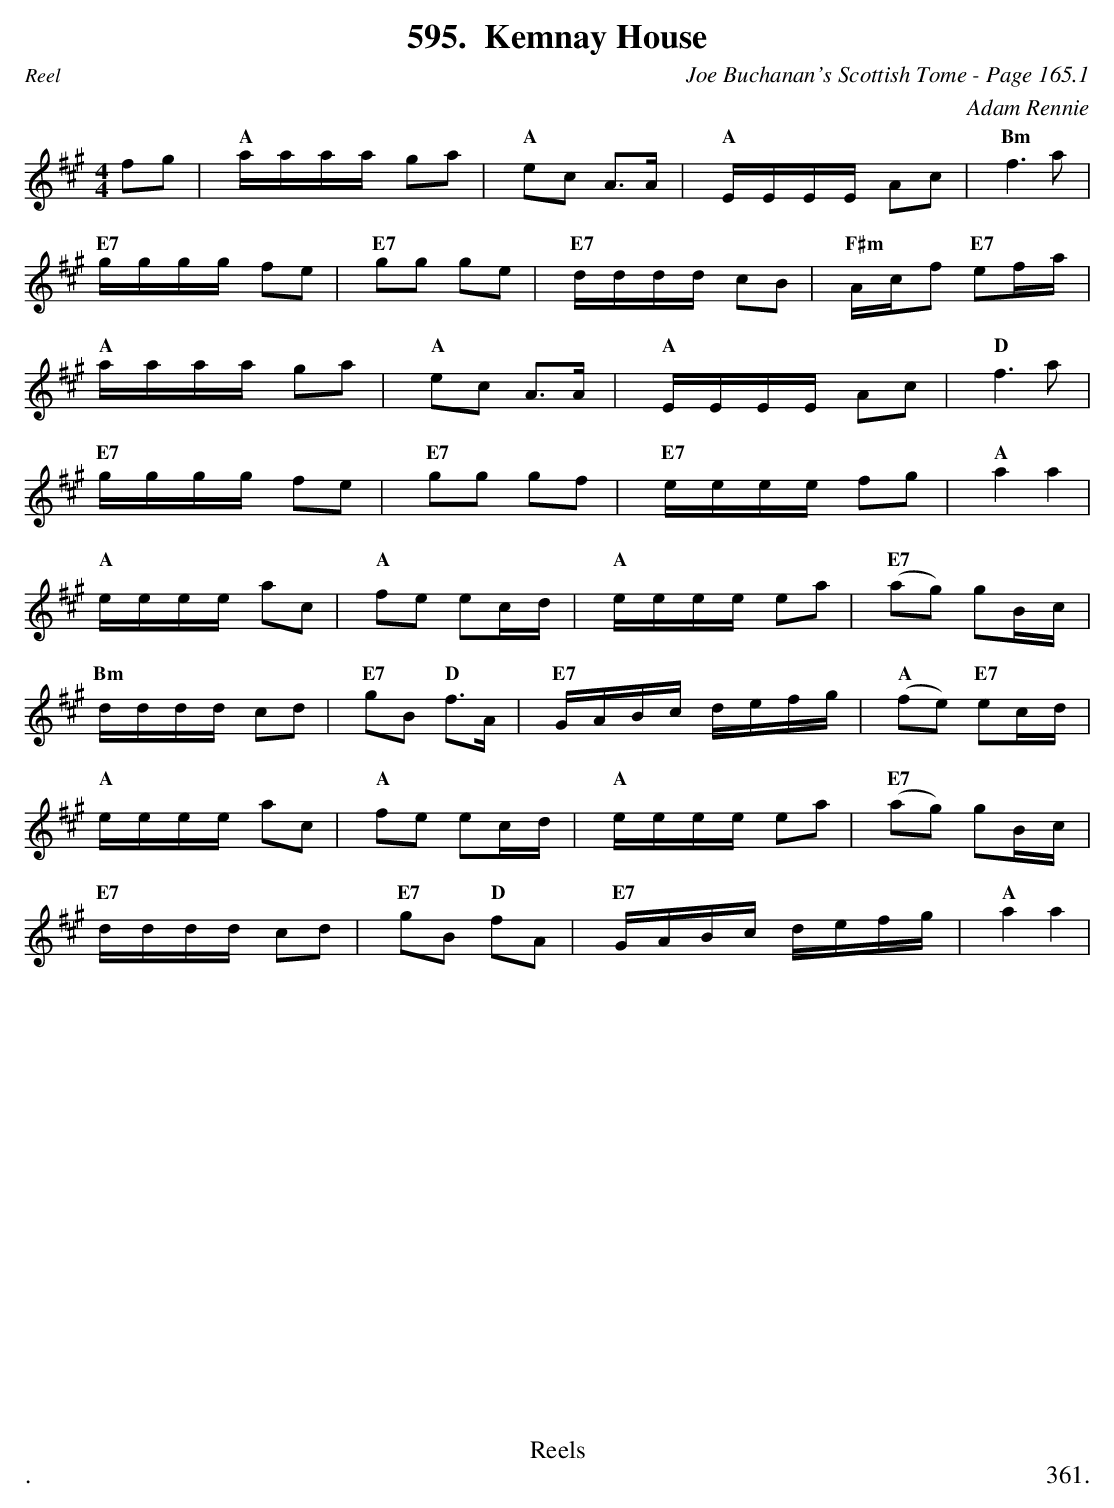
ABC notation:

X:1
T:Kemnay House
C:Joe Buchanan's Scottish Tome - Page 165.1
C:Adam Rennie
L:1/8
M:4/4
K:A
fg |"A" a/a/a/a/ ga |"A" ec A>A |"A" E/E/E/E/ Ac |"Bm" f3 a |
"E7"g/g/g/g/ fe | "E7"gg ge |"E7" d/d/d/d/ cB |"F#m" A/c/f "E7"ef/a/ |
"A"a/a/a/a/ ga |"A" ec A>A |"A" E/E/E/E/ Ac | "D"f3 a |
"E7"g/g/g/g/ fe |"E7" gg gf |"E7" e/e/e/e/ fg |"A" a2 a2 |
"A"e/e/e/e/ ac |"A" fe ec/d/ |"A" e/e/e/e/ ea | "E7"(ag) gB/c/ |
"Bm"d/d/d/d/ cd |"E7" gB "D"f>A |"E7" G/A/B/c/ d/e/f/g/ | "A"(fe) "E7"ec/d/ |
"A"e/e/e/e/ ac |"A" fe ec/d/ |"A" e/e/e/e/ ea | "E7"(ag) gB/c/ |
"E7"d/d/d/d/ cd |"E7" gB "D"fA |"E7" G/A/B/c/ d/e/f/g/ |"A" a2 a2 |
